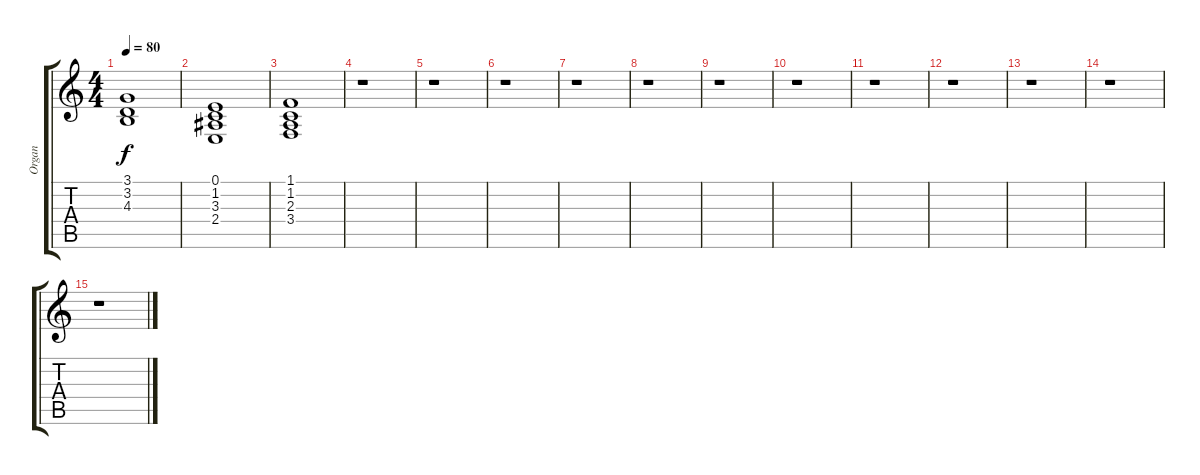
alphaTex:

\track ("Organ" "Organ") {instrument drawbarorgan}
\staff {score tabs}
\tuning (E4 B3 G3 D3 A2 E2) {hide}
\ts (4 4)
\tempo 80
\clef g2
\ks c
(3.1 3.2 4.3).1{dy f} |
(0.1 1.2 3.3 2.4).1 |
(1.1 1.2 2.3 3.4).1 |
r.1 |
r.1 |
r.1 |
r.1 |
r.1 |
r.1 |
r.1 |
r.1 |
r.1 |
r.1 |
r.1 |
r.1
